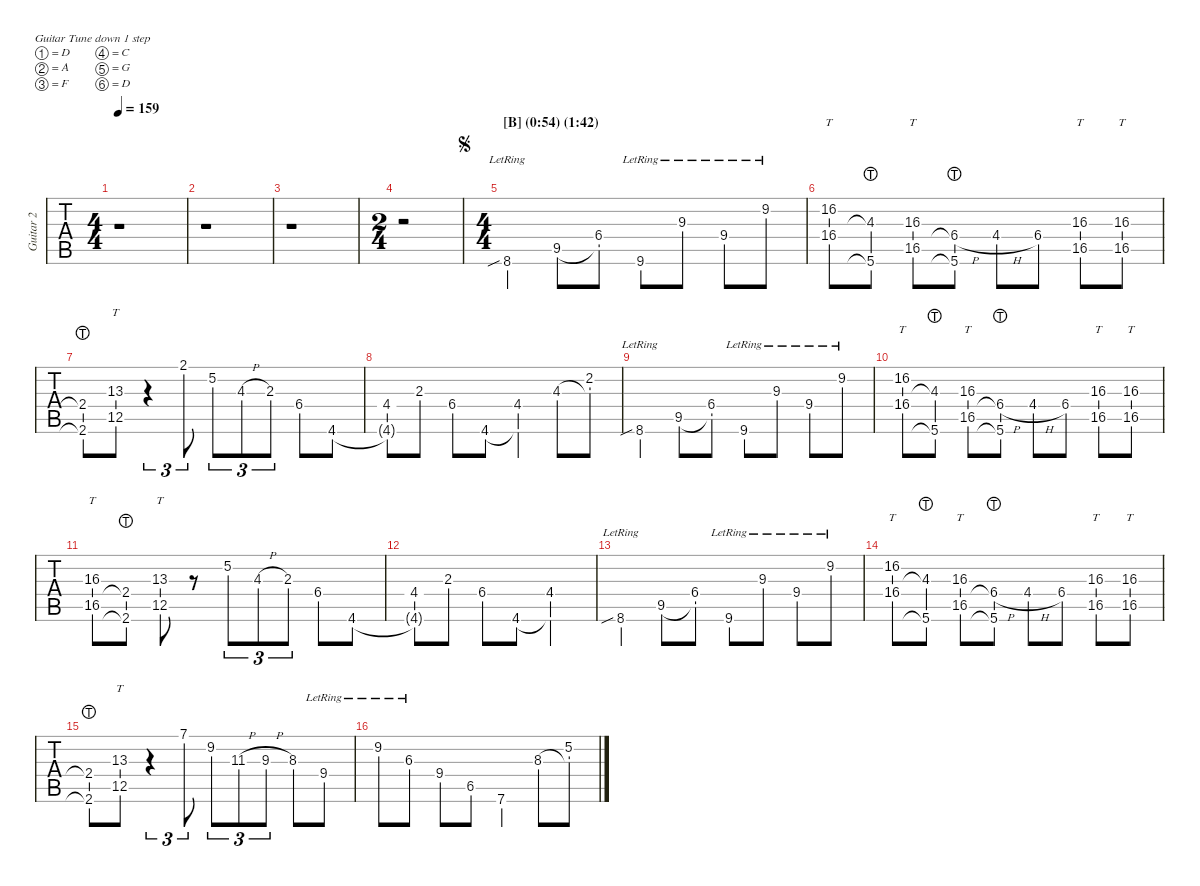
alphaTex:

\defaultSystemsLayout 4
\hideDynamics
\bracketExtendMode nobrackets
\multiTrackTrackNamePolicy allsystems
\firstSystemTrackNameMode fullname
\otherSystemsTrackNameMode fullname
\track ("Guitar 2" "Guitar 2") {instrument distortionguitar}
\staff {tabs}
\tuning (D4 A3 F3 C3 G2 D2)
\ts (4 4)
\tempo 159
\clef g2
\ks c
r.1{dy mf} |
r.1 |
r.1 |
\ts (2 4)
r.2 |
\ts (4 4)
\section ("B" "(0:54) (1:42)")
\jump segno
8.6{sib lr acc #}.4{instrument distortionguitar} 9.5{acc #}.8 (6.4{acc #} 9.5{t acc #}).8 9.6{lr acc #}.8 9.3{lr}.8 9.4{lr}.8 9.2{lr acc #}.8 |
(16.2{acc #} 16.4{acc #}).8{tt} (5.6{lht} 4.3{lht}).8 (16.3 16.5{acc #}).8{tt} (5.6{lht} 6.4{h lht acc #}).8 4.4{h acc #}.8 6.4{acc #}.8 (16.5{st acc #} 16.3{st}).8{tt} (16.5{acc #} 16.3).8{tt} |
(2.6{lht acc #} 2.4{lht}).8 (12.5 13.3{acc #}).8{tt} r.4{tu (3 2)} 2.1{acc #}.8{tu (3 2)} 5.2.8{tu (3 2)} 4.3{h}.8{tu (3 2)} 2.3.8{tu (3 2)} 6.4{acc #}.8 4.6{acc #}.8 |
(4.4{acc #} 4.6{t acc #}).8 2.3.8 6.4{acc #}.8 4.6{acc #}.8 (4.4{acc #} 4.6{t acc #}).4 4.3.8 (2.2{acc #} 4.3{t}).8 |
8.6{sib lr acc #}.4 9.5{acc #}.8 (6.4{acc #} 9.5{t acc #}).8 9.6{lr acc #}.8 9.3{lr}.8 9.4{lr}.8 9.2{lr acc #}.8 |
(16.2{acc #} 16.4{acc #}).8{tt} (5.6{lht} 4.3{lht}).8 (16.3 16.5{acc #}).8{tt} (6.4{h lht acc #} 5.6{lht}).8 4.4{h acc #}.8 6.4{acc #}.8 (16.5{st acc #} 16.3{st}).8{tt} (16.5{st acc #} 16.3{st}).8{tt} |
(16.5{acc #} 16.3).8{tt} (2.6{lht acc #} 2.4{lht}).8 (12.5 13.3{acc #}).8{tt} r.8 5.2.8{tu (3 2)} 4.3{h}.8{tu (3 2)} 2.3.8{tu (3 2)} 6.4{acc #}.8 4.6{acc #}.8 |
(4.4{acc #} 4.6{t acc #}).8 2.3.8 6.4{acc #}.8 4.6{acc #}.8 (4.4{acc #} 4.6{t acc #}).2 |
8.6{sib lr acc #}.4 9.5{acc #}.8 (6.4{acc #} 9.5{t acc #}).8 9.6{lr acc #}.8 9.3{lr}.8 9.4{lr}.8 9.2{lr acc #}.8 |
(16.2{acc #} 16.4{acc #}).8{tt} (5.6{lht} 4.3{lht}).8 (16.3 16.5{acc #}).8{tt} (5.6{lht} 6.4{h lht acc #}).8 4.4{h acc #}.8 6.4{acc #}.8 (16.5{st acc #} 16.3{st}).8{tt} (16.5{acc #} 16.3).8{tt} |
(2.6{lht acc #} 2.4{lht}).8 (12.5 13.3{acc #}).8{tt} r.4{tu (3 2)} 7.1.8{tu (3 2)} 9.2{acc #}.8{tu (3 2)} 11.3{h acc #}.8{tu (3 2)} 9.3{h}.8{tu (3 2)} 8.3{acc #}.8 9.4{lr}.8 |
9.2{lr acc #}.8 6.3{lr acc #}.8 9.4.8 6.5{acc #}.8 7.6.4 8.3{acc #}.8 (5.2 8.3{t acc #}).8
